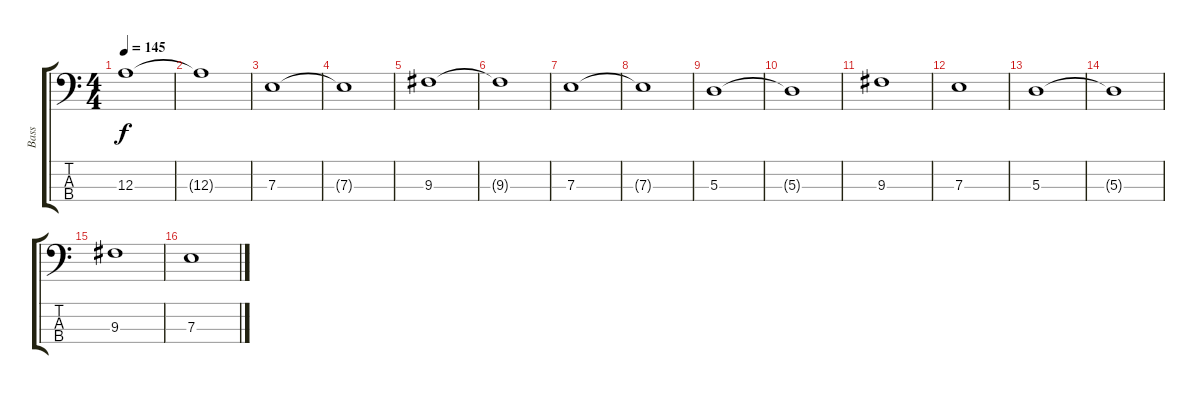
\track ("Bass" "Bass") {instrument electricbassfinger}
\staff {score tabs}
\tuning (G2 D2 A1 E1) {hide}
\ts (4 4)
\tempo 145
\clef f4
\ks c
12.3.1{dy f} |
12.3{t}.1 |
7.3.1 |
7.3{t}.1 |
9.3.1 |
9.3{t}.1 |
7.3.1 |
7.3{t}.1 |
5.3.1 |
5.3{t}.1 |
9.3.1 |
7.3.1 |
5.3.1 |
5.3{t}.1 |
9.3.1 |
7.3.1
